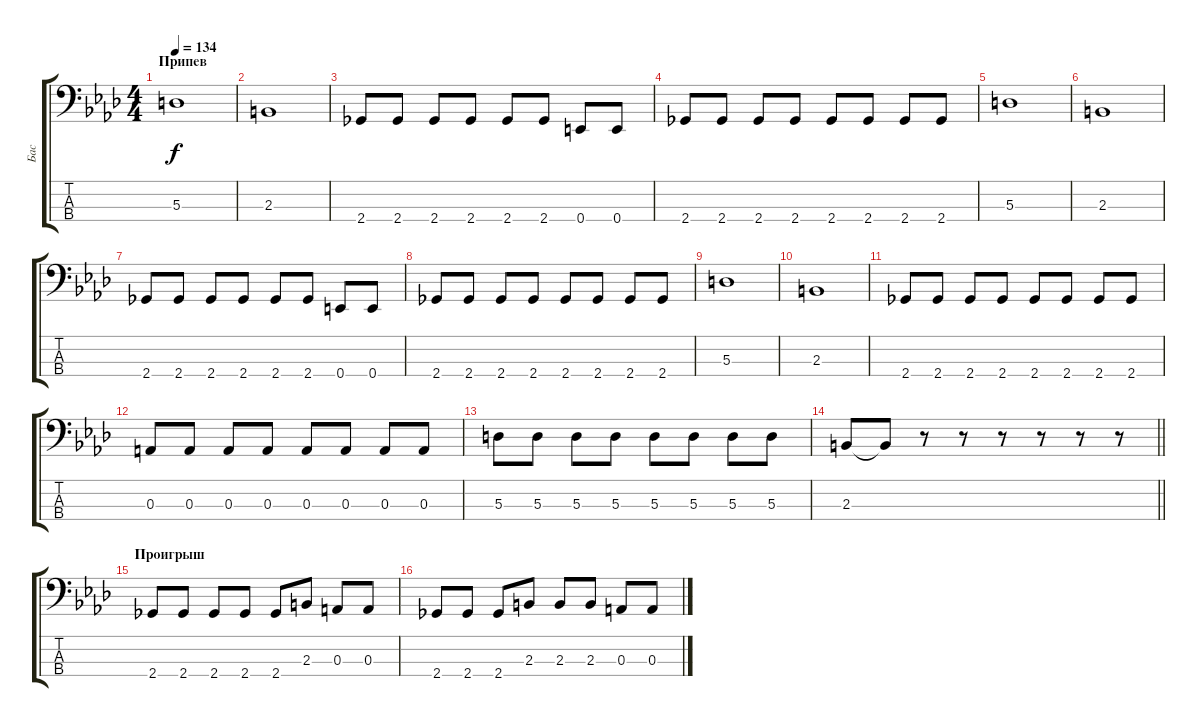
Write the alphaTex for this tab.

\track ("Бас" "Бас") {instrument electricbassfinger}
\staff {score tabs}
\tuning (G2 D2 A1 E1) {hide}
\ts (4 4)
\section ("" "Припев")
\tempo 134
\clef f4
\ks fminor
5.3.1{dy f} |
2.3.1 |
2.4.8 2.4.8 2.4.8 2.4.8 2.4.8 2.4.8 0.4.8 0.4.8 |
2.4.8 2.4.8 2.4.8 2.4.8 2.4.8 2.4.8 2.4.8 2.4.8 |
5.3.1 |
2.3.1 |
2.4.8 2.4.8 2.4.8 2.4.8 2.4.8 2.4.8 0.4.8 0.4.8 |
2.4.8 2.4.8 2.4.8 2.4.8 2.4.8 2.4.8 2.4.8 2.4.8 |
5.3.1 |
2.3.1 |
2.4.8 2.4.8 2.4.8 2.4.8 2.4.8 2.4.8 2.4.8 2.4.8 |
0.3.8 0.3.8 0.3.8 0.3.8 0.3.8 0.3.8 0.3.8 0.3.8 |
5.3.8 5.3.8 5.3.8 5.3.8 5.3.8 5.3.8 5.3.8 5.3.8 |
\barLineRight lightlight
2.3.8 2.3{t}.8 r.8 r.8 r.8 r.8 r.8 r.8 |
\section ("" "Проигрыш")
2.4.8 2.4.8 2.4.8 2.4.8 2.4.8 2.3.8 0.3.8 0.3.8 |
2.4.8 2.4.8 2.4.8 2.3.8 2.3.8 2.3.8 0.3.8 0.3.8
